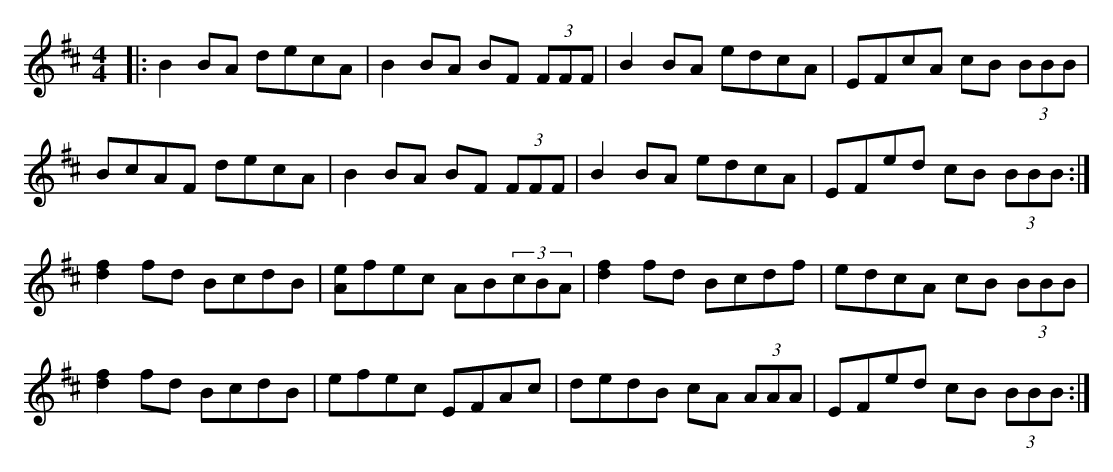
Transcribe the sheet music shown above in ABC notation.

X:1
M:4/4
K:Bmin
|:B2 BA decA|B2 BA BF (3FFF|B2 BA edcA|EFcA cB (3BBB|
BcAF decA|B2 BA BF (3FFF|B2 BA edcA|EFed cB (3BBB:|
[d2f2] fd BcdB|[Ae]fec AB(3cBA|[d2f2] fd Bcdf|edcA cB (3BBB|
[d2f2] fd BcdB|efec EFAc|dedB cA (3AAA|EFed cB (3BBB:|
